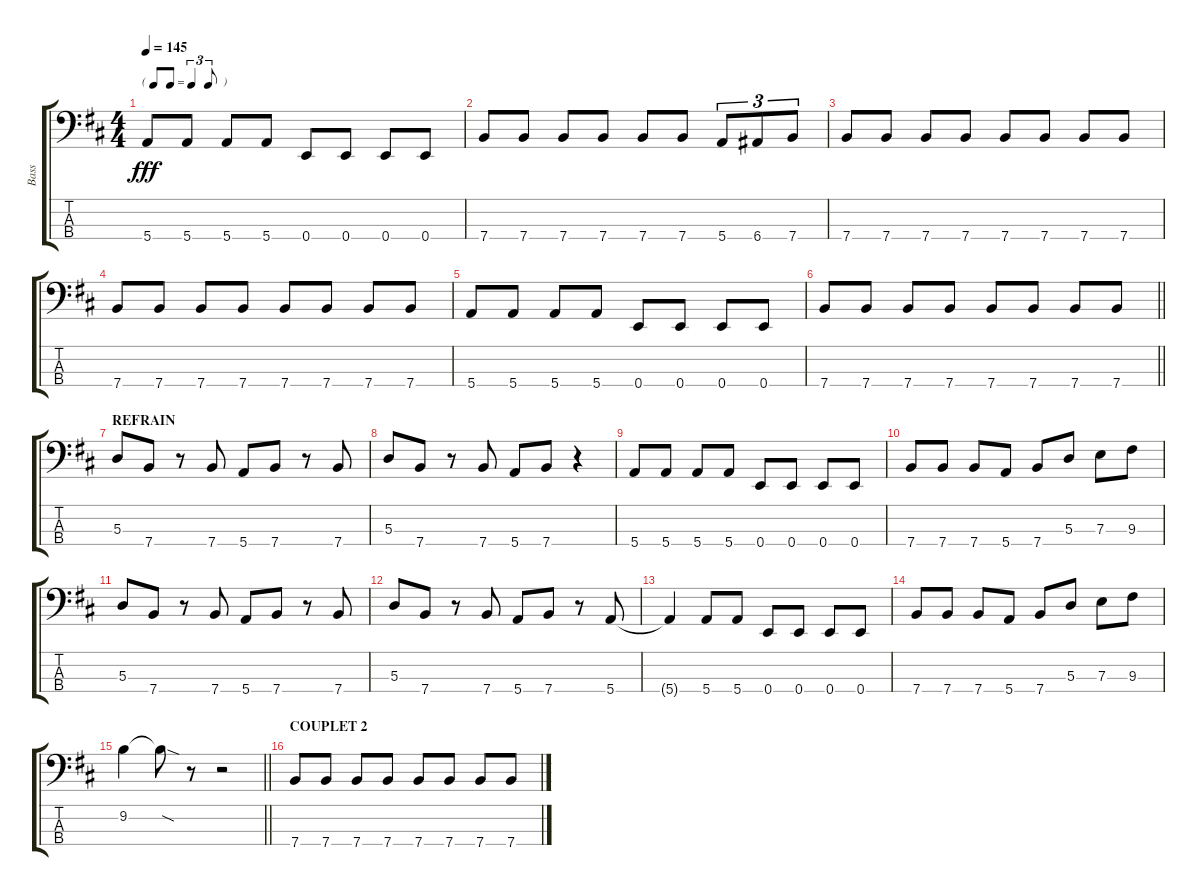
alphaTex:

\track ("Bass" "Bass") {instrument electricbassfinger}
\staff {score tabs}
\tuning (G2 D2 A1 E1) {hide}
\ts (4 4)
\tf triplet8th
\tempo 145
\clef f4
\ks d
5.4.8{dy fff} 5.4.8 5.4.8 5.4.8 0.4.8 0.4.8 0.4.8 0.4.8 |
7.4.8 7.4.8 7.4.8 7.4.8 7.4.8 7.4.8 5.4.8{tu (3 2)} 6.4.8{tu (3 2)} 7.4.8{tu (3 2)} |
7.4.8 7.4.8 7.4.8 7.4.8 7.4.8 7.4.8 7.4.8 7.4.8 |
7.4.8 7.4.8 7.4.8 7.4.8 7.4.8 7.4.8 7.4.8 7.4.8 |
5.4.8 5.4.8 5.4.8 5.4.8 0.4.8 0.4.8 0.4.8 0.4.8 |
\barLineRight lightlight
7.4.8 7.4.8 7.4.8 7.4.8 7.4.8 7.4.8 7.4.8 7.4.8 |
\section ("" "REFRAIN")
5.3.8 7.4.8 r.8 7.4.8 5.4.8 7.4.8 r.8 7.4.8 |
5.3.8 7.4.8 r.8 7.4.8 5.4.8 7.4.8 r.4 |
5.4.8 5.4.8 5.4.8 5.4.8 0.4.8 0.4.8 0.4.8 0.4.8 |
7.4.8 7.4.8 7.4.8 5.4.8 7.4.8 5.3.8 7.3.8 9.3.8 |
5.3.8 7.4.8 r.8 7.4.8 5.4.8 7.4.8 r.8 7.4.8 |
5.3.8 7.4.8 r.8 7.4.8 5.4.8 7.4.8 r.8 5.4.8 |
5.4{t}.4 5.4.8 5.4.8 0.4.8 0.4.8 0.4.8 0.4.8 |
7.4.8 7.4.8 7.4.8 5.4.8 7.4.8 5.3.8 7.3.8 9.3.8 |
\barLineRight lightlight
9.2.4 9.2{sod t}.8 r.8 r.2 |
\section ("" "COUPLET 2")
7.4.8 7.4.8 7.4.8 7.4.8 7.4.8 7.4.8 7.4.8 7.4.8
